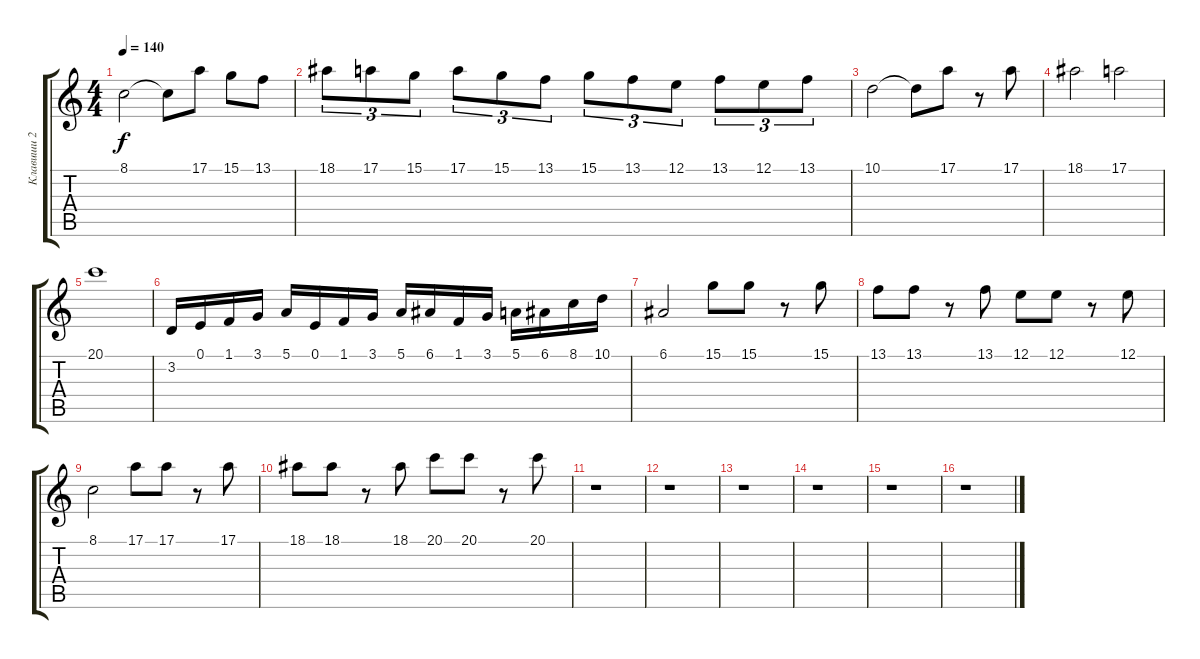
\track ("Клавиши 2" "Клавиши 2") {instrument pad1newage}
\staff {score tabs}
\tuning (E4 B3 G3 D3 A2 E2) {hide}
\ts (4 4)
\tempo 140
\clef g2
\ks c
8.1.2{dy f} 8.1{t}.8 17.1.8 15.1.8 13.1.8 |
18.1.8{tu (3 2)} 17.1.8{tu (3 2)} 15.1.8{tu (3 2)} 17.1.8{tu (3 2)} 15.1.8{tu (3 2)} 13.1.8{tu (3 2)} 15.1.8{tu (3 2)} 13.1.8{tu (3 2)} 12.1.8{tu (3 2)} 13.1.8{tu (3 2)} 12.1.8{tu (3 2)} 13.1.8{tu (3 2)} |
10.1.2 10.1{t}.8 17.1.8 r.8 17.1.8 |
18.1.2 17.1.2 |
20.1.1 |
3.2.16 0.1.16 1.1.16 3.1.16 5.1.16 0.1.16 1.1.16 3.1.16 5.1.16 6.1.16 1.1.16 3.1.16 5.1.16 6.1.16 8.1.16 10.1.16 |
6.1.2 15.1.8 15.1.8 r.8 15.1.8 |
13.1.8 13.1.8 r.8 13.1.8 12.1.8 12.1.8 r.8 12.1.8 |
8.1.2 17.1.8 17.1.8 r.8 17.1.8 |
18.1.8 18.1.8 r.8 18.1.8 20.1.8 20.1.8 r.8 20.1.8 |
r.1 |
r.1 |
r.1 |
r.1 |
r.1 |
r.1
